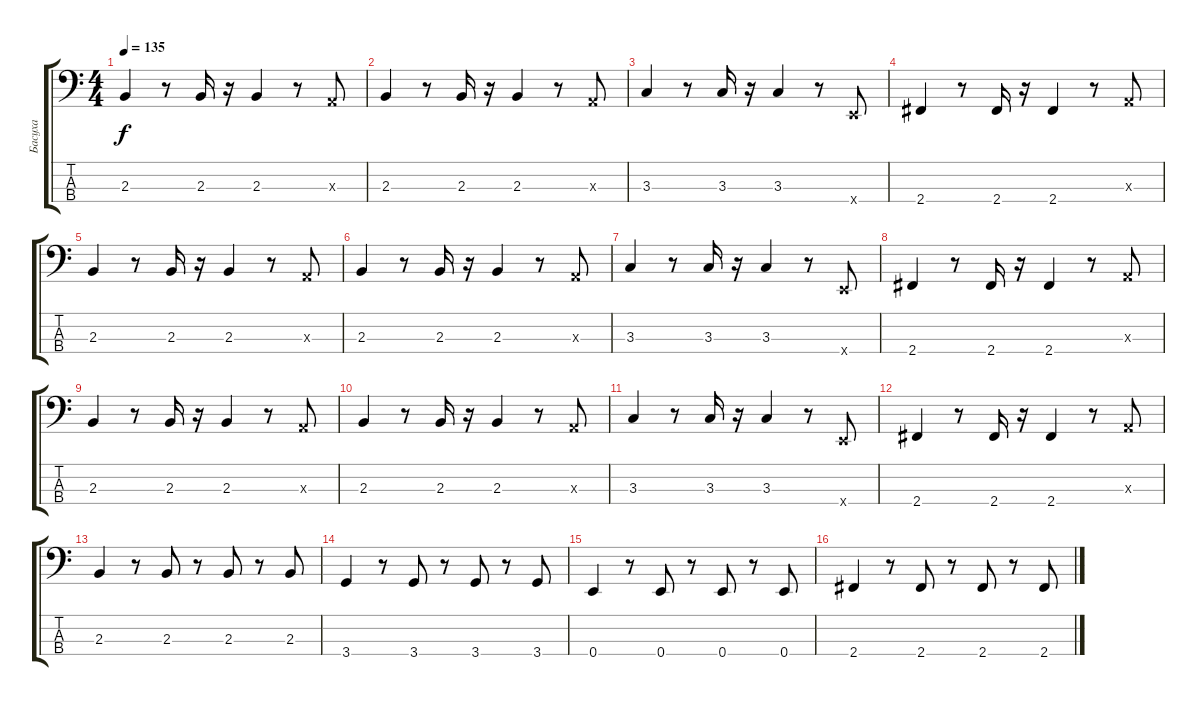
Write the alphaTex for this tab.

\track ("Басуха" "Басуха") {instrument electricbassfinger}
\staff {score tabs}
\tuning (G2 D2 A1 E1) {hide}
\ts (4 4)
\tempo 135
\clef f4
\ks c
2.3.4{dy f volume 16 instrument electricbassfinger} r.8 2.3.16 r.16 2.3.4 r.8 0.3{x}.8 |
2.3.4 r.8 2.3.16 r.16 2.3.4 r.8 0.3{x}.8 |
3.3.4 r.8 3.3.16 r.16 3.3.4 r.8 0.4{x}.8 |
2.4.4 r.8 2.4.16 r.16 2.4.4 r.8 0.3{x}.8 |
2.3.4 r.8 2.3.16 r.16 2.3.4 r.8 0.3{x}.8 |
2.3.4 r.8 2.3.16 r.16 2.3.4 r.8 0.3{x}.8 |
3.3.4 r.8 3.3.16 r.16 3.3.4 r.8 0.4{x}.8 |
2.4.4 r.8 2.4.16 r.16 2.4.4 r.8 0.3{x}.8 |
2.3.4 r.8 2.3.16 r.16 2.3.4 r.8 0.3{x}.8 |
2.3.4 r.8 2.3.16 r.16 2.3.4 r.8 0.3{x}.8 |
3.3.4 r.8 3.3.16 r.16 3.3.4 r.8 0.4{x}.8 |
2.4.4 r.8 2.4.16 r.16 2.4.4 r.8 0.3{x}.8 |
2.3.4 r.8 2.3.8 r.8 2.3.8 r.8 2.3.8 |
3.4.4 r.8 3.4.8 r.8 3.4.8 r.8 3.4.8 |
0.4.4 r.8 0.4.8 r.8 0.4.8 r.8 0.4.8 |
2.4.4 r.8 2.4.8 r.8 2.4.8 r.8 2.4.8
